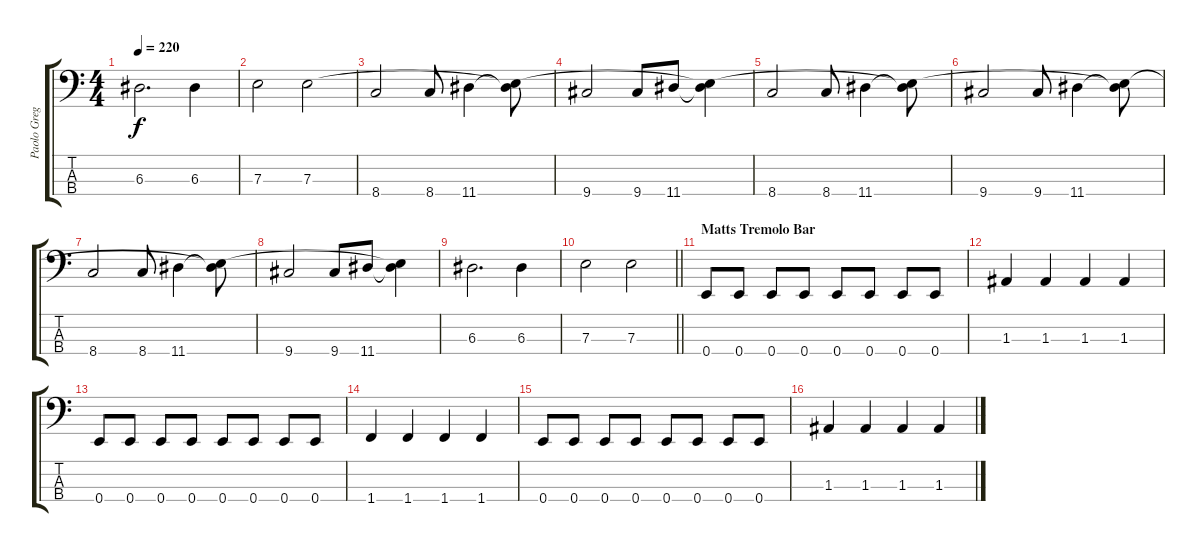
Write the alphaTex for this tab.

\track ("Paolo Gregoletto" "Paolo Greg") {instrument electricbassfinger}
\staff {score tabs}
\tuning (G2 D2 A1 E1) {hide}
\ts (4 4)
\tempo 220
\clef f4
\ks c
6.3.2{d dy f} 6.3.4 |
7.3.2 7.3.2 |
8.4.2 8.4.8 11.4.4 (7.3{t} 11.4{t}).8 |
9.4.2 9.4.8 11.4.8 (7.3{t} 11.4{t}).4 |
8.4.2 8.4.8 11.4.4 (7.3{t} 11.4{t}).8 |
9.4.2 9.4.8 11.4.4 (7.3{t} 11.4{t}).8 |
8.4.2 8.4.8 11.4.4 (7.3{t} 11.4{t}).8 |
9.4.2 9.4.8 11.4.8 (7.3{t} 11.4{t}).4 |
6.3.2{d} 6.3.4 |
\barLineRight lightlight
7.3.2 7.3.2 |
\section ("" "Matts Tremolo Bar")
0.4.8 0.4.8 0.4.8 0.4.8 0.4.8 0.4.8 0.4.8 0.4.8 |
1.3.4 1.3.4 1.3.4 1.3.4 |
0.4.8 0.4.8 0.4.8 0.4.8 0.4.8 0.4.8 0.4.8 0.4.8 |
1.4.4 1.4.4 1.4.4 1.4.4 |
0.4.8 0.4.8 0.4.8 0.4.8 0.4.8 0.4.8 0.4.8 0.4.8 |
1.3.4 1.3.4 1.3.4 1.3.4
